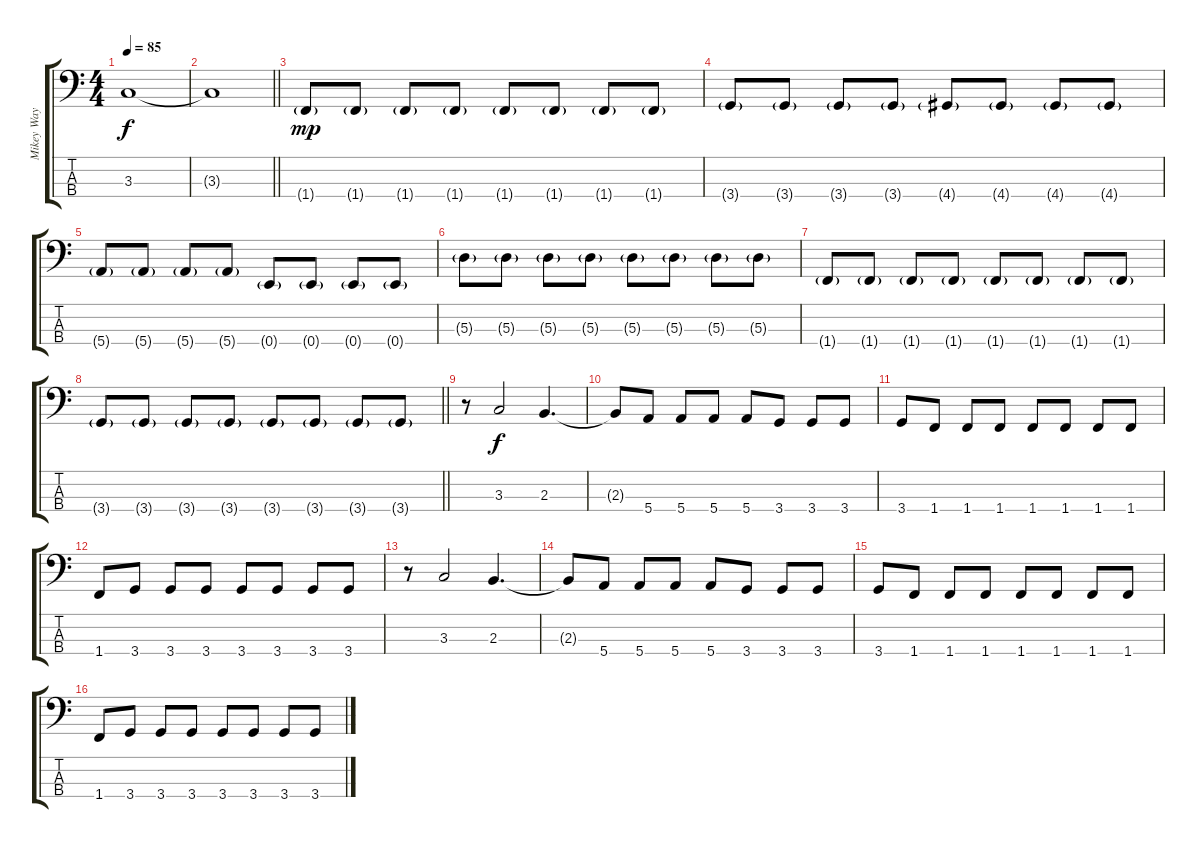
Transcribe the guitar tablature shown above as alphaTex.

\track ("Mikey Way [Bass]" "Mikey Way ") {instrument electricbasspick}
\staff {score tabs}
\tuning (G2 D2 A1 E1) {hide}
\ts (4 4)
\tempo 85
\clef f4
\ks c
3.3.1{dy f} |
\barLineRight lightlight
3.3{t}.1 |
1.4{g}.8{dy mp} 1.4{g}.8 1.4{g}.8 1.4{g}.8 1.4{g}.8 1.4{g}.8 1.4{g}.8 1.4{g}.8 |
3.4{g}.8 3.4{g}.8 3.4{g}.8 3.4{g}.8 4.4{g}.8 4.4{g}.8 4.4{g}.8 4.4{g}.8 |
5.4{g}.8 5.4{g}.8 5.4{g}.8 5.4{g}.8 0.4{g}.8 0.4{g}.8 0.4{g}.8 0.4{g}.8 |
5.3{g}.8 5.3{g}.8 5.3{g}.8 5.3{g}.8 5.3{g}.8 5.3{g}.8 5.3{g}.8 5.3{g}.8 |
1.4{g}.8 1.4{g}.8 1.4{g}.8 1.4{g}.8 1.4{g}.8 1.4{g}.8 1.4{g}.8 1.4{g}.8 |
\barLineRight lightlight
3.4{g}.8 3.4{g}.8 3.4{g}.8 3.4{g}.8 3.4{g}.8 3.4{g}.8 3.4{g}.8 3.4{g}.8 |
r.8 3.3.2{dy f} 2.3.4{d} |
2.3{t}.8 5.4.8 5.4.8 5.4.8 5.4.8 3.4.8 3.4.8 3.4.8 |
3.4.8 1.4.8 1.4.8 1.4.8 1.4.8 1.4.8 1.4.8 1.4.8 |
1.4.8 3.4.8 3.4.8 3.4.8 3.4.8 3.4.8 3.4.8 3.4.8 |
r.8 3.3.2 2.3.4{d} |
2.3{t}.8 5.4.8 5.4.8 5.4.8 5.4.8 3.4.8 3.4.8 3.4.8 |
3.4.8 1.4.8 1.4.8 1.4.8 1.4.8 1.4.8 1.4.8 1.4.8 |
1.4.8 3.4.8 3.4.8 3.4.8 3.4.8 3.4.8 3.4.8 3.4.8
